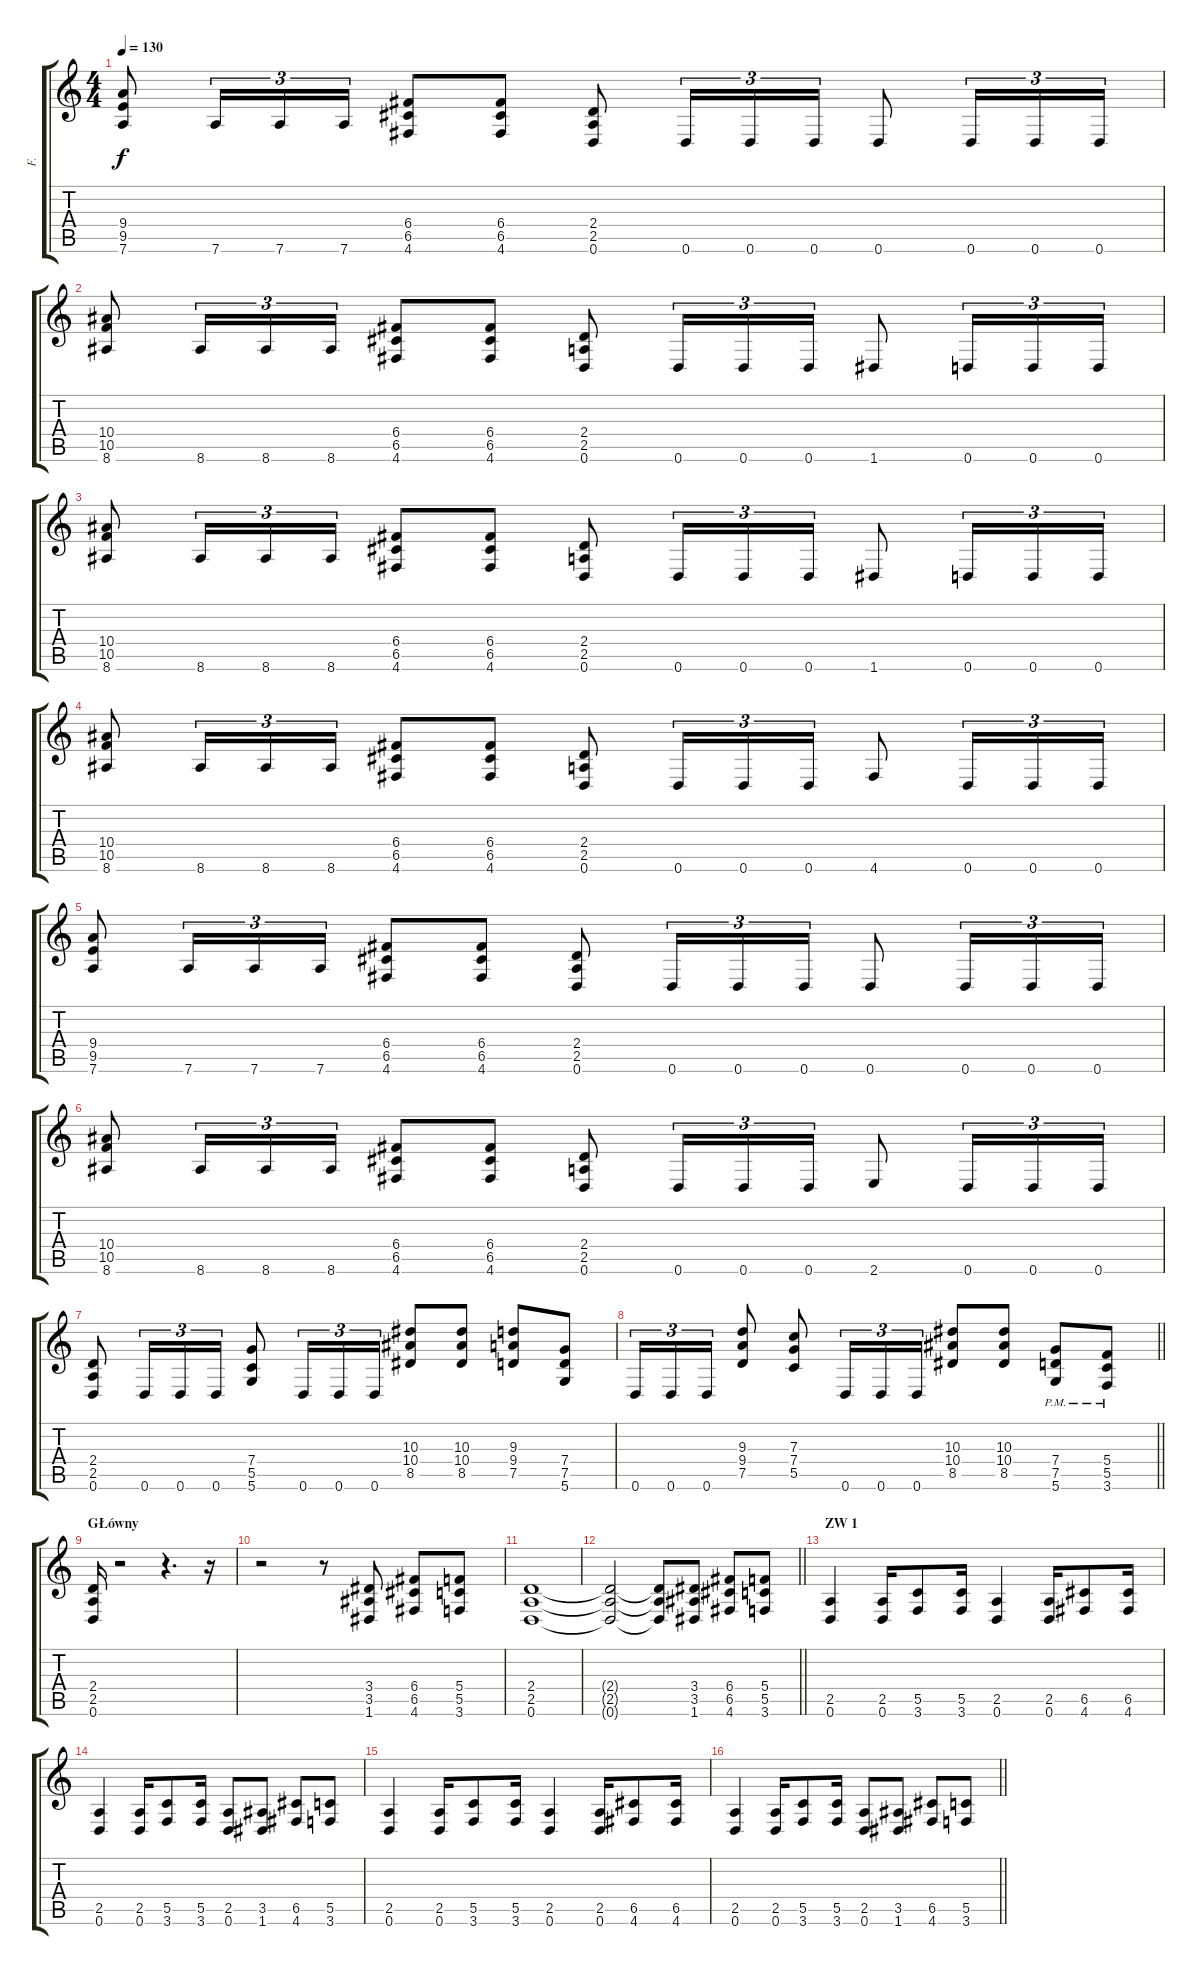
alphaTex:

\track ("F." "F.") {instrument distortionguitar}
\staff {score tabs}
\tuning (D4 A3 F3 C3 G2 D2) {hide}
\ts (4 4)
\tempo 130
\clef g2
\ks c
(9.4 9.5 7.6).8{dy f} 7.6.16{tu (3 2)} 7.6.16{tu (3 2)} 7.6.16{tu (3 2)} (6.4 6.5 4.6).8 (6.4 6.5 4.6).8 (2.4 2.5 0.6).8 0.6.16{tu (3 2)} 0.6.16{tu (3 2)} 0.6.16{tu (3 2)} 0.6.8 0.6.16{tu (3 2)} 0.6.16{tu (3 2)} 0.6.16{tu (3 2)} |
(10.4 10.5 8.6).8 8.6.16{tu (3 2)} 8.6.16{tu (3 2)} 8.6.16{tu (3 2)} (6.4 6.5 4.6).8 (6.4 6.5 4.6).8 (2.4 2.5 0.6).8 0.6.16{tu (3 2)} 0.6.16{tu (3 2)} 0.6.16{tu (3 2)} 1.6.8 0.6.16{tu (3 2)} 0.6.16{tu (3 2)} 0.6.16{tu (3 2)} |
(10.4 10.5 8.6).8 8.6.16{tu (3 2)} 8.6.16{tu (3 2)} 8.6.16{tu (3 2)} (6.4 6.5 4.6).8 (6.4 6.5 4.6).8 (2.4 2.5 0.6).8 0.6.16{tu (3 2)} 0.6.16{tu (3 2)} 0.6.16{tu (3 2)} 1.6.8 0.6.16{tu (3 2)} 0.6.16{tu (3 2)} 0.6.16{tu (3 2)} |
(10.4 10.5 8.6).8 8.6.16{tu (3 2)} 8.6.16{tu (3 2)} 8.6.16{tu (3 2)} (6.4 6.5 4.6).8 (6.4 6.5 4.6).8 (2.4 2.5 0.6).8 0.6.16{tu (3 2)} 0.6.16{tu (3 2)} 0.6.16{tu (3 2)} 4.6.8 0.6.16{tu (3 2)} 0.6.16{tu (3 2)} 0.6.16{tu (3 2)} |
(9.4 9.5 7.6).8 7.6.16{tu (3 2)} 7.6.16{tu (3 2)} 7.6.16{tu (3 2)} (6.4 6.5 4.6).8 (6.4 6.5 4.6).8 (2.4 2.5 0.6).8 0.6.16{tu (3 2)} 0.6.16{tu (3 2)} 0.6.16{tu (3 2)} 0.6.8 0.6.16{tu (3 2)} 0.6.16{tu (3 2)} 0.6.16{tu (3 2)} |
(10.4 10.5 8.6).8 8.6.16{tu (3 2)} 8.6.16{tu (3 2)} 8.6.16{tu (3 2)} (6.4 6.5 4.6).8 (6.4 6.5 4.6).8 (2.4 2.5 0.6).8 0.6.16{tu (3 2)} 0.6.16{tu (3 2)} 0.6.16{tu (3 2)} 2.6.8 0.6.16{tu (3 2)} 0.6.16{tu (3 2)} 0.6.16{tu (3 2)} |
(2.4 2.5 0.6).8 0.6.16{tu (3 2)} 0.6.16{tu (3 2)} 0.6.16{tu (3 2)} (7.4 5.5 5.6).8 0.6.16{tu (3 2)} 0.6.16{tu (3 2)} 0.6.16{tu (3 2)} (10.3 10.4 8.5).8 (10.3 10.4 8.5).8 (9.3 9.4 7.5).8 (7.4 7.5 5.6).8 |
\barLineRight lightlight
0.6.16{tu (3 2)} 0.6.16{tu (3 2)} 0.6.16{tu (3 2)} (9.3 9.4 7.5).8 (7.3 7.4 5.5).8 0.6.16{tu (3 2)} 0.6.16{tu (3 2)} 0.6.16{tu (3 2)} (10.3 10.4 8.5).8 (10.3 10.4 8.5).8 (7.4{pm} 7.5{pm} 5.6{pm}).8 (5.4{pm} 5.5{pm} 3.6{pm}).8 |
\section ("" "GŁówny")
(2.4 2.5 0.6).16 r.2 r.4{d} r.16 |
r.2 r.8 (3.4 3.5 1.6).8 (6.4 6.5 4.6).8 (5.4 5.5 3.6).8 |
(2.4 2.5 0.6).1{balance 8} |
\barLineRight lightlight
(2.4{t} 2.5{t} 0.6{t}).2 (2.4{t} 2.5{t} 0.6{t}).8 (3.4 3.5 1.6).8 (6.4 6.5 4.6).8 (5.4 5.5 3.6).8 |
\section ("" "ZW 1")
(2.5 0.6).4{balance 14} (2.5 0.6).16 (5.5 3.6).8 (5.5 3.6).16 (2.5 0.6).4 (2.5 0.6).16 (6.5 4.6).8 (6.5 4.6).16 |
(2.5 0.6).4{balance 14} (2.5 0.6).16 (5.5 3.6).8 (5.5 3.6).16 (2.5 0.6).8 (3.5 1.6).8 (6.5 4.6).8 (5.5 3.6).8 |
(2.5 0.6).4{balance 14} (2.5 0.6).16 (5.5 3.6).8 (5.5 3.6).16 (2.5 0.6).4 (2.5 0.6).16 (6.5 4.6).8 (6.5 4.6).16 |
\barLineRight lightlight
(2.5 0.6).4{balance 14} (2.5 0.6).16 (5.5 3.6).8 (5.5 3.6).16 (2.5 0.6).8 (3.5 1.6).8 (6.5 4.6).8 (5.5 3.6).8
